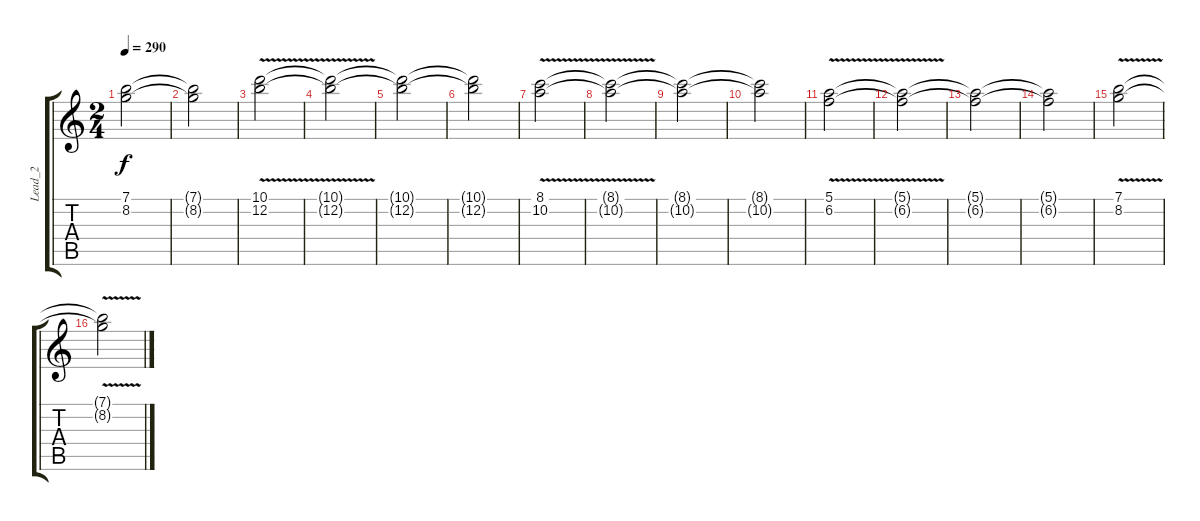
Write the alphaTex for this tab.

\track ("Lead_2" "Lead_2") {instrument acousticguitarnylon}
\staff {score tabs}
\tuning (E4 B3 G3 D3 A2 E2) {hide}
\ts (2 4)
\tempo 290
\clef g2
\ks c
(7.1{t} 8.2{t}).2{dy f} |
(7.1{t} 8.2{t}).2 |
(10.1{v} 12.2{v}).2 |
(10.1{t} 12.2{t}).2 |
(10.1{t} 12.2{t}).2 |
(10.1{t} 12.2{t}).2 |
(8.1{v} 10.2{v}).2 |
(8.1{t} 10.2{t}).2 |
(8.1{t} 10.2{t}).2 |
(8.1{t} 10.2{t}).2 |
(5.1{v} 6.2{v}).2 |
(5.1{t} 6.2{t}).2 |
(5.1{t} 6.2{t}).2 |
(5.1{t} 6.2{t}).2 |
(7.1{v} 8.2{v}).2 |
(7.1{t} 8.2{t}).2
